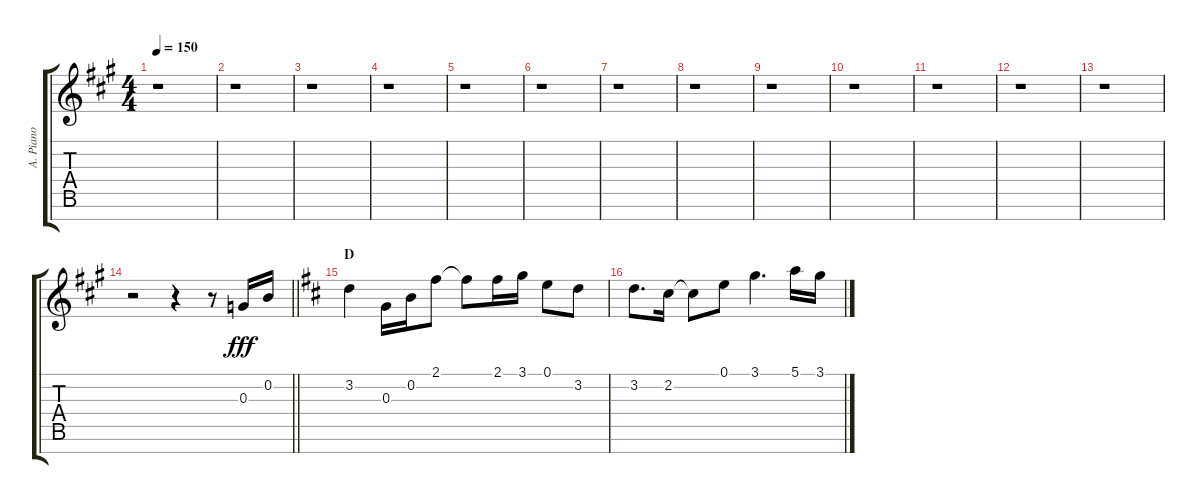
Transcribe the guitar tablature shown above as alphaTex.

\track ("A. Piano" "A. Piano") {instrument acousticgrandpiano}
\staff {score tabs}
\tuning (E5 B4 G4 D4 A3 E3 B2) {hide}
\ts (4 4)
\tempo 150
\clef g2
\ks a
r.1{dy f} |
r.1 |
r.1 |
r.1 |
r.1 |
r.1 |
r.1 |
r.1 |
r.1 |
r.1 |
r.1 |
r.1 |
r.1 |
\barLineRight lightlight
r.2 r.4 r.8 0.3.16{dy fff} 0.2.16 |
\section ("" "D")
\ks d
3.2.4 0.3.16 0.2.16 2.1.8 2.1{t}.8 2.1.16 3.1.16 0.1.8 3.2.8 |
3.2.8{d} 2.2.16 2.2{t}.8 0.1.8 3.1.4{d} 5.1.16 3.1.16
